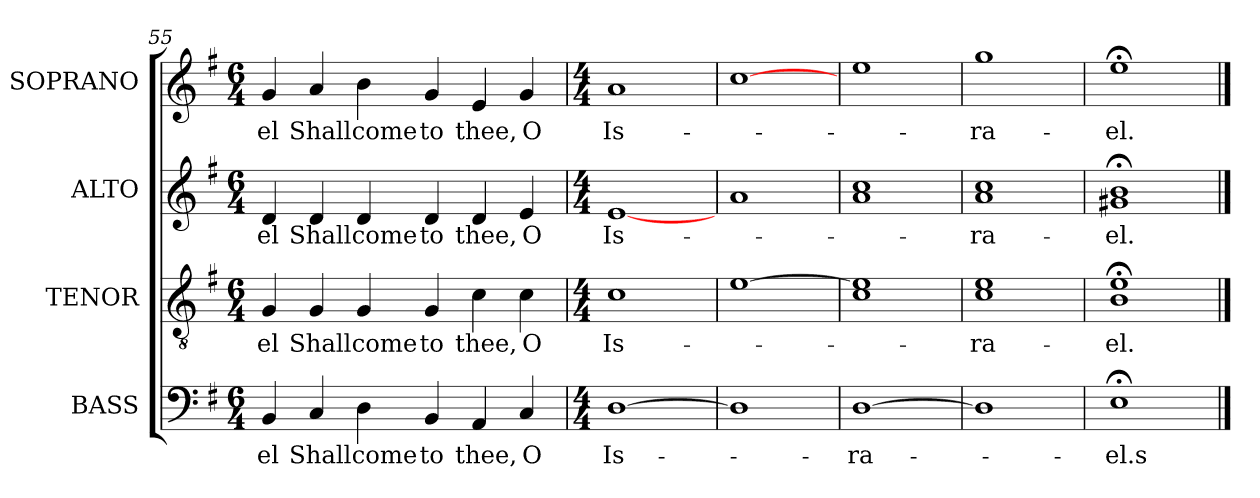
**kern	**text	**kern	**text	**kern	**text	**kern	**text
*part4	*part4	*part3	*part3	*part2	*part2	*part1	*part1
*staff4	*staff4	*staff3	*staff3	*staff2	*staff2	*staff1	*staff1
*I"BASS	*	*I"TENOR	*	*I"ALTO	*	*I"SOPRANO	*
*I'B.	*	*I'T.	*	*I'A.	*	*I'S.	*
*clefF4	*	*clefGv2	*	*clefG2	*	*clefG2	*
*	*	*ITrd7c12	*	*	*	*	*
*k[f#]	*	*k[f#]	*	*k[f#]	*	*k[f#]	*
*e:	*	*e:	*	*e:	*	*e:	*
*M6/4	*	*M6/4	*	*M6/4	*	*M6/4	*
=55	=55	=55	=55	=55	=55	=55	=55
!	!LO:LY:b:color=#000000	!	!	!	!	!	!
!	!	!	!LO:LY:b:color=#000000	!	!	!	!
!	!	!	!	!	!LO:LY:b:color=#000000	!	!
!	!	!	!	!	!	!	!LO:LY:b:color=#000000
4BBi/	-el	4GGi/	-el	4di/	-el	4gi/	-el
!	!LO:LY:b:color=#000000	!	!	!	!	!	!
!	!	!	!LO:LY:b:color=#000000	!	!	!	!
!	!	!	!	!	!LO:LY:b:color=#000000	!	!
!	!	!	!	!	!	!	!LO:LY:b:color=#000000
4Ci/	Shall	4GGi/	Shall	4di/	Shall	4ai/	Shall
!	!LO:LY:b:color=#000000	!	!	!	!	!	!
!	!	!	!LO:LY:b:color=#000000	!	!	!	!
!	!	!	!	!	!LO:LY:b:color=#000000	!	!
!	!	!	!	!	!	!	!LO:LY:b:color=#000000
4Di\	come	4GGi/	come	4di/	come	4bi\	come
!	!LO:LY:b:color=#000000	!	!	!	!	!	!
!	!	!	!LO:LY:b:color=#000000	!	!	!	!
!	!	!	!	!	!LO:LY:b:color=#000000	!	!
!	!	!	!	!	!	!	!LO:LY:b:color=#000000
4BBi/	to	4GGi/	to	4di/	to	4gi/	to
!	!LO:LY:b:color=#000000	!	!	!	!	!	!
!	!	!	!LO:LY:b:color=#000000	!	!	!	!
!	!	!	!	!	!LO:LY:b:color=#000000	!	!
!	!	!	!	!	!	!	!LO:LY:b:color=#000000
4AAi/	thee,	4Ci\	thee,	4di/	thee,	4ei/	thee,
!	!LO:LY:b:color=#000000	!	!	!	!	!	!
!	!	!	!LO:LY:b:color=#000000	!	!	!	!
!	!	!	!	!	!LO:LY:b:color=#000000	!	!
!	!	!	!	!	!	!	!LO:LY:b:color=#000000
4Ci/	O	4Ci\	O	4ei/	O	4gi/	O
=56	=56	=56	=56	=56	=56	=56	=56
*M4/4	*	*M4/4	*	*M4/4	*	*M4/4	*
!	!LO:LY:b:color=#000000	!	!	!	!	!	!
!	!	!	!LO:LY:b:color=#000000	!	!	!	!
!	!	!	!	!	!LO:LY:b:color=#000000	!	!
!	!	!	!	!	!	!	!LO:LY:b:color=#000000
[>1Di	Is-	1Ci	Is-	[>1ei	Is-	1ai	Is-
=57	=57	=57	=57	=57	=57	=57	=57
1Di]	.	[>1Ei	.	1ai	.	[>1cci	.
=58	=58	=58	=58	=58	=58	=58	=58
!	!LO:LY:b:color=#000000	!	!	!	!	!	!
[>1Di	-ra-	1Ci 1Ei]	.	1ai 1cci	.	1eei	.
=59	=59	=59	=59	=59	=59	=59	=59
!	!	!	!LO:LY:b:color=#000000	!	!	!	!
!	!	!	!	!	!LO:LY:b:color=#000000	!	!
!	!	!	!	!	!	!	!LO:LY:b:color=#000000
1Di]	.	1Ci 1Ei	-ra-	1ai 1cci	-ra-	1ggi	-ra-
=60	=60	=60	=60	=60	=60	=60	=60
!	!LO:LY:b:color=#000000	!	!	!	!	!	!
!	!	!	!LO:LY:b:color=#000000	!	!	!	!
!	!	!	!	!	!LO:LY:b:color=#000000	!	!
!	!	!	!	!	!	!	!LO:LY:b:color=#000000
1E;i	-el.s	1BBi; 1Ei;	-el.	1g#Xi; 1bi;	-el.	1ee;i	-el.
==	==	==	==	==	==	==	==
*-	*-	*-	*-	*-	*-	*-	*-
